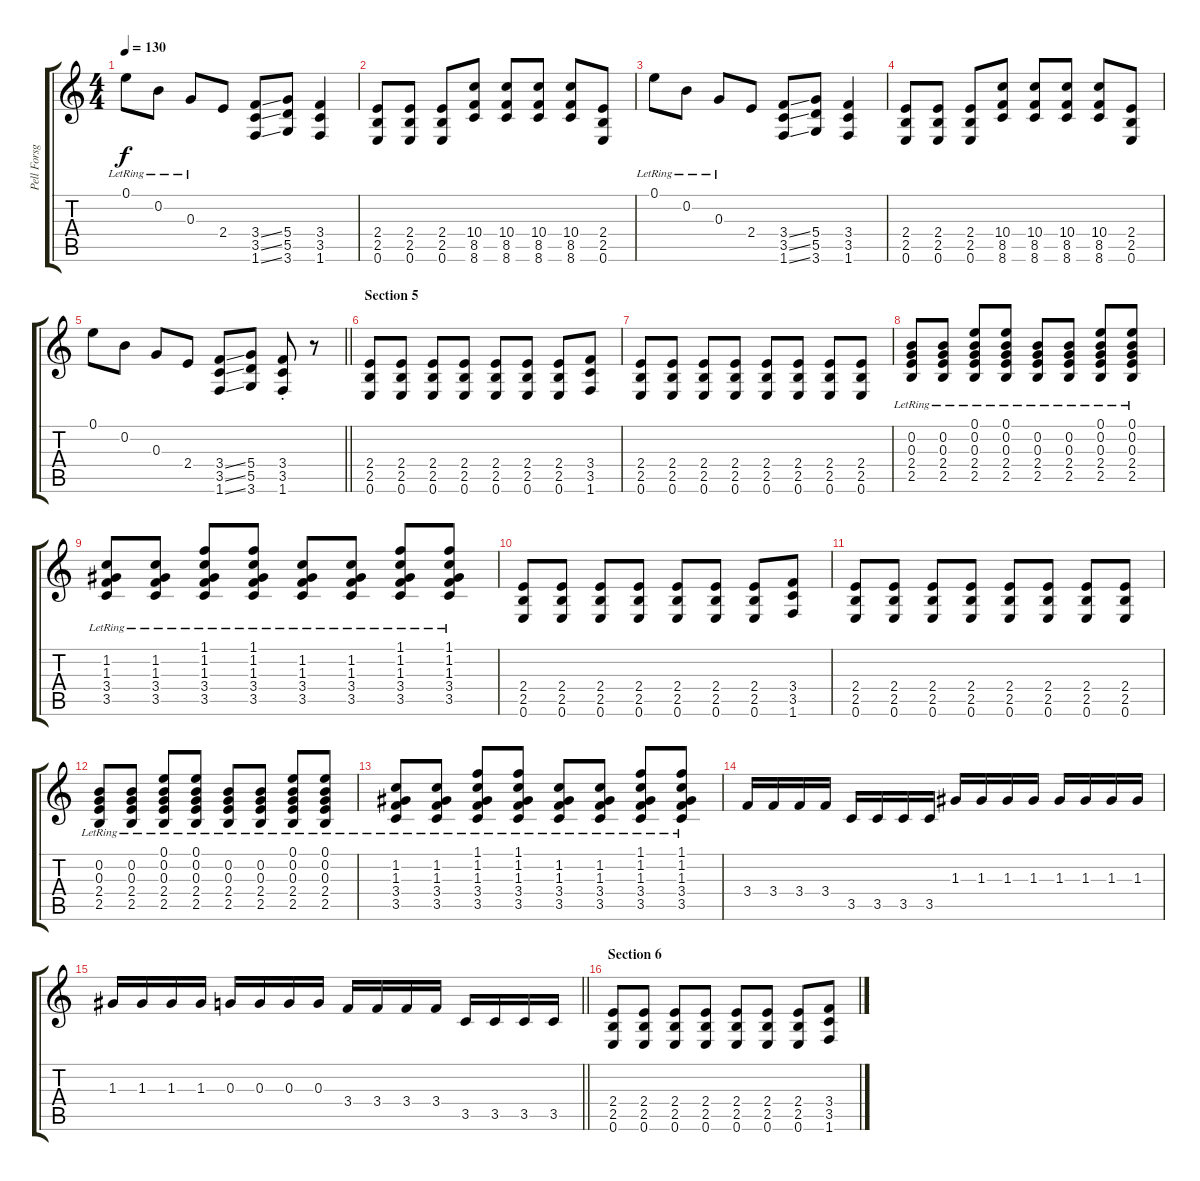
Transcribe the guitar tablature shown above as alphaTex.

\track ("Pell Forsgerg" "Pell Forsg") {instrument distortionguitar}
\staff {score tabs}
\tuning (E4 B3 G3 D3 A2 E2) {hide}
\ts (4 4)
\tempo 130
\clef g2
\ks c
0.1{lr}.8{dy f volume 8} 0.2{lr}.8 0.3{lr}.8 2.4.8 (3.4{ss} 3.5{ss} 1.6{ss}).8{volume 16} (5.4 5.5 3.6).8 (3.4 3.5 1.6).4 |
(2.4 2.5 0.6).8 (2.4 2.5 0.6).8 (2.4 2.5 0.6).8 (10.4 8.5 8.6).8 (10.4 8.5 8.6).8 (10.4 8.5 8.6).8 (10.4 8.5 8.6).8 (2.4 2.5 0.6).8 |
0.1{lr}.8{volume 8} 0.2{lr}.8 0.3{lr}.8 2.4.8 (3.4{ss} 3.5{ss} 1.6{ss}).8{volume 16} (5.4 5.5 3.6).8 (3.4 3.5 1.6).4 |
(2.4 2.5 0.6).8 (2.4 2.5 0.6).8 (2.4 2.5 0.6).8 (10.4 8.5 8.6).8 (10.4 8.5 8.6).8 (10.4 8.5 8.6).8 (10.4 8.5 8.6).8 (2.4 2.5 0.6).8 |
\barLineRight lightlight
0.1.8{volume 8} 0.2.8 0.3.8 2.4.8 (3.4{ss} 3.5{ss} 1.6{ss}).8{volume 16} (5.4 5.5 3.6).8 (3.4{st} 3.5{st} 1.6{st}).8 r.8 |
\section ("" "Section 5")
(2.4 2.5 0.6).8 (2.4 2.5 0.6).8 (2.4 2.5 0.6).8 (2.4 2.5 0.6).8 (2.4 2.5 0.6).8 (2.4 2.5 0.6).8 (2.4 2.5 0.6).8 (3.4 3.5 1.6).8 |
(2.4 2.5 0.6).8 (2.4 2.5 0.6).8 (2.4 2.5 0.6).8 (2.4 2.5 0.6).8 (2.4 2.5 0.6).8 (2.4 2.5 0.6).8 (2.4 2.5 0.6).8 (2.4 2.5 0.6).8 |
(0.2{lr} 0.3{lr} 2.4 2.5).8 (0.2{lr} 0.3{lr} 2.4 2.5).8 (0.1{lr} 0.2{lr} 0.3{lr} 2.4 2.5).8 (0.1{lr} 0.2{lr} 0.3{lr} 2.4 2.5).8 (0.2{lr} 0.3{lr} 2.4 2.5).8 (0.2{lr} 0.3{lr} 2.4 2.5).8 (0.1{lr} 0.2{lr} 0.3{lr} 2.4 2.5).8 (0.1{lr} 0.2{lr} 0.3{lr} 2.4 2.5).8 |
(1.2{lr} 1.3{lr} 3.4{lr} 3.5{lr}).8 (1.2{lr} 1.3{lr} 3.4{lr} 3.5{lr}).8 (1.1{lr} 1.2{lr} 1.3{lr} 3.4{lr} 3.5{lr}).8 (1.1{lr} 1.2{lr} 1.3{lr} 3.4{lr} 3.5{lr}).8 (1.2{lr} 1.3{lr} 3.4{lr} 3.5{lr}).8 (1.2{lr} 1.3{lr} 3.4{lr} 3.5{lr}).8 (1.1{lr} 1.2{lr} 1.3{lr} 3.4{lr} 3.5{lr}).8 (1.1{lr} 1.2{lr} 1.3{lr} 3.4{lr} 3.5{lr}).8 |
(2.4 2.5 0.6).8 (2.4 2.5 0.6).8 (2.4 2.5 0.6).8 (2.4 2.5 0.6).8 (2.4 2.5 0.6).8 (2.4 2.5 0.6).8 (2.4 2.5 0.6).8 (3.4 3.5 1.6).8 |
(2.4 2.5 0.6).8 (2.4 2.5 0.6).8 (2.4 2.5 0.6).8 (2.4 2.5 0.6).8 (2.4 2.5 0.6).8 (2.4 2.5 0.6).8 (2.4 2.5 0.6).8 (2.4 2.5 0.6).8 |
(0.2{lr} 0.3{lr} 2.4 2.5).8 (0.2{lr} 0.3{lr} 2.4 2.5).8 (0.1{lr} 0.2{lr} 0.3{lr} 2.4 2.5).8 (0.1{lr} 0.2{lr} 0.3{lr} 2.4 2.5).8 (0.2{lr} 0.3{lr} 2.4 2.5).8 (0.2{lr} 0.3{lr} 2.4 2.5).8 (0.1{lr} 0.2{lr} 0.3{lr} 2.4 2.5).8 (0.1{lr} 0.2{lr} 0.3{lr} 2.4 2.5).8 |
(1.2{lr} 1.3{lr} 3.4{lr} 3.5{lr}).8 (1.2{lr} 1.3{lr} 3.4{lr} 3.5{lr}).8 (1.1{lr} 1.2{lr} 1.3{lr} 3.4{lr} 3.5{lr}).8 (1.1{lr} 1.2{lr} 1.3{lr} 3.4{lr} 3.5{lr}).8 (1.2{lr} 1.3{lr} 3.4{lr} 3.5{lr}).8 (1.2{lr} 1.3{lr} 3.4{lr} 3.5{lr}).8 (1.1{lr} 1.2{lr} 1.3{lr} 3.4{lr} 3.5{lr}).8 (1.1{lr} 1.2{lr} 1.3{lr} 3.4{lr} 3.5{lr}).8 |
3.4.16 3.4.16 3.4.16 3.4.16 3.5.16 3.5.16 3.5.16 3.5.16 1.3.16 1.3.16 1.3.16 1.3.16 1.3.16 1.3.16 1.3.16 1.3.16 |
\barLineRight lightlight
1.3.16 1.3.16 1.3.16 1.3.16 0.3.16 0.3.16 0.3.16 0.3.16 3.4.16 3.4.16 3.4.16 3.4.16 3.5.16 3.5.16 3.5.16 3.5.16 |
\section ("" "Section 6")
(2.4 2.5 0.6).8 (2.4 2.5 0.6).8 (2.4 2.5 0.6).8 (2.4 2.5 0.6).8 (2.4 2.5 0.6).8 (2.4 2.5 0.6).8 (2.4 2.5 0.6).8 (3.4 3.5 1.6).8
